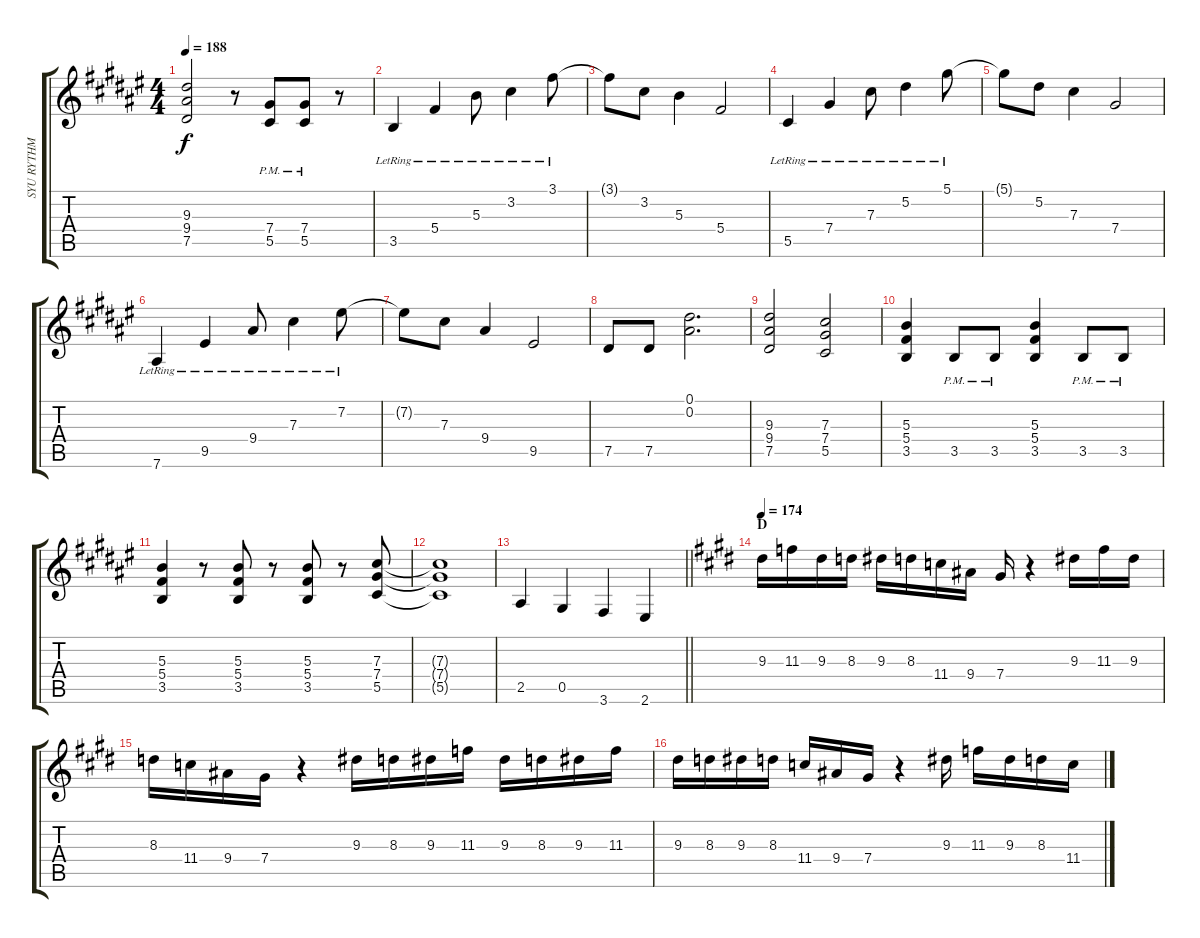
\track ("SYU RYTHM" "SYU RYTHM") {instrument overdrivenguitar}
\staff {score tabs}
\tuning (Eb4 Bb3 Gb3 Db3 Ab2 Eb2) {hide}
\ts (4 4)
\tempo 188
\clef g2
\ks d#minor
(9.3 9.4 7.5).2{dy f} r.8 (7.4{pm} 5.5{pm}).8{beam merge} (7.4{pm} 5.5{pm}).8 r.8 |
3.5{lr}.4 5.4{lr}.4 5.3{lr}.8 3.2{lr}.4 3.1{lr}.8 |
3.1{t}.8 3.2.8 5.3.4 5.4.2 |
5.5{lr}.4 7.4{lr}.4 7.3{lr}.8 5.2{lr}.4 5.1{lr}.8 |
5.1{t}.8 5.2.8 7.3.4 7.4.2 |
7.6{lr}.4 9.5{lr}.4 9.4{lr}.8 7.3{lr}.4 7.2{lr}.8 |
7.2{t}.8 7.3.8 9.4.4 9.5.2 |
7.5.8 7.5.8 (0.1 0.2).2{d} |
(9.3 9.4 7.5).2 (7.3 7.4 5.5).2 |
(5.3 5.4 3.5).4 3.5{pm}.8 3.5{pm}.8 (5.3 5.4 3.5).4 3.5{pm}.8 3.5{pm}.8 |
(5.3 5.4 3.5).4 r.8 (5.3 5.4 3.5).8 r.8 (5.3 5.4 3.5).8 r.8 (7.3 7.4 5.5).8 |
(7.3{t} 7.4{t} 5.5{t}).1 |
\barLineRight lightlight
2.5.4 0.5.4 3.6.4 2.6.4 |
\section ("" "D")
\tempo 174
\ks c#minor
9.3.16 11.3.16 9.3.16 8.3.16 9.3.16 8.3.16 11.4.16 9.4.16 7.4.16 r.4 9.3.16 11.3.16 9.3.16 |
8.3.16 11.4.16 9.4.16 7.4.16 r.4 9.3.16 8.3.16 9.3.16 11.3.16 9.3.16 8.3.16 9.3.16 11.3.16 |
9.3.16 8.3.16 9.3.16 8.3.16 11.4.16 9.4.16 7.4.16 r.4 9.3.16 11.3.16 9.3.16 8.3.16 11.4.16
